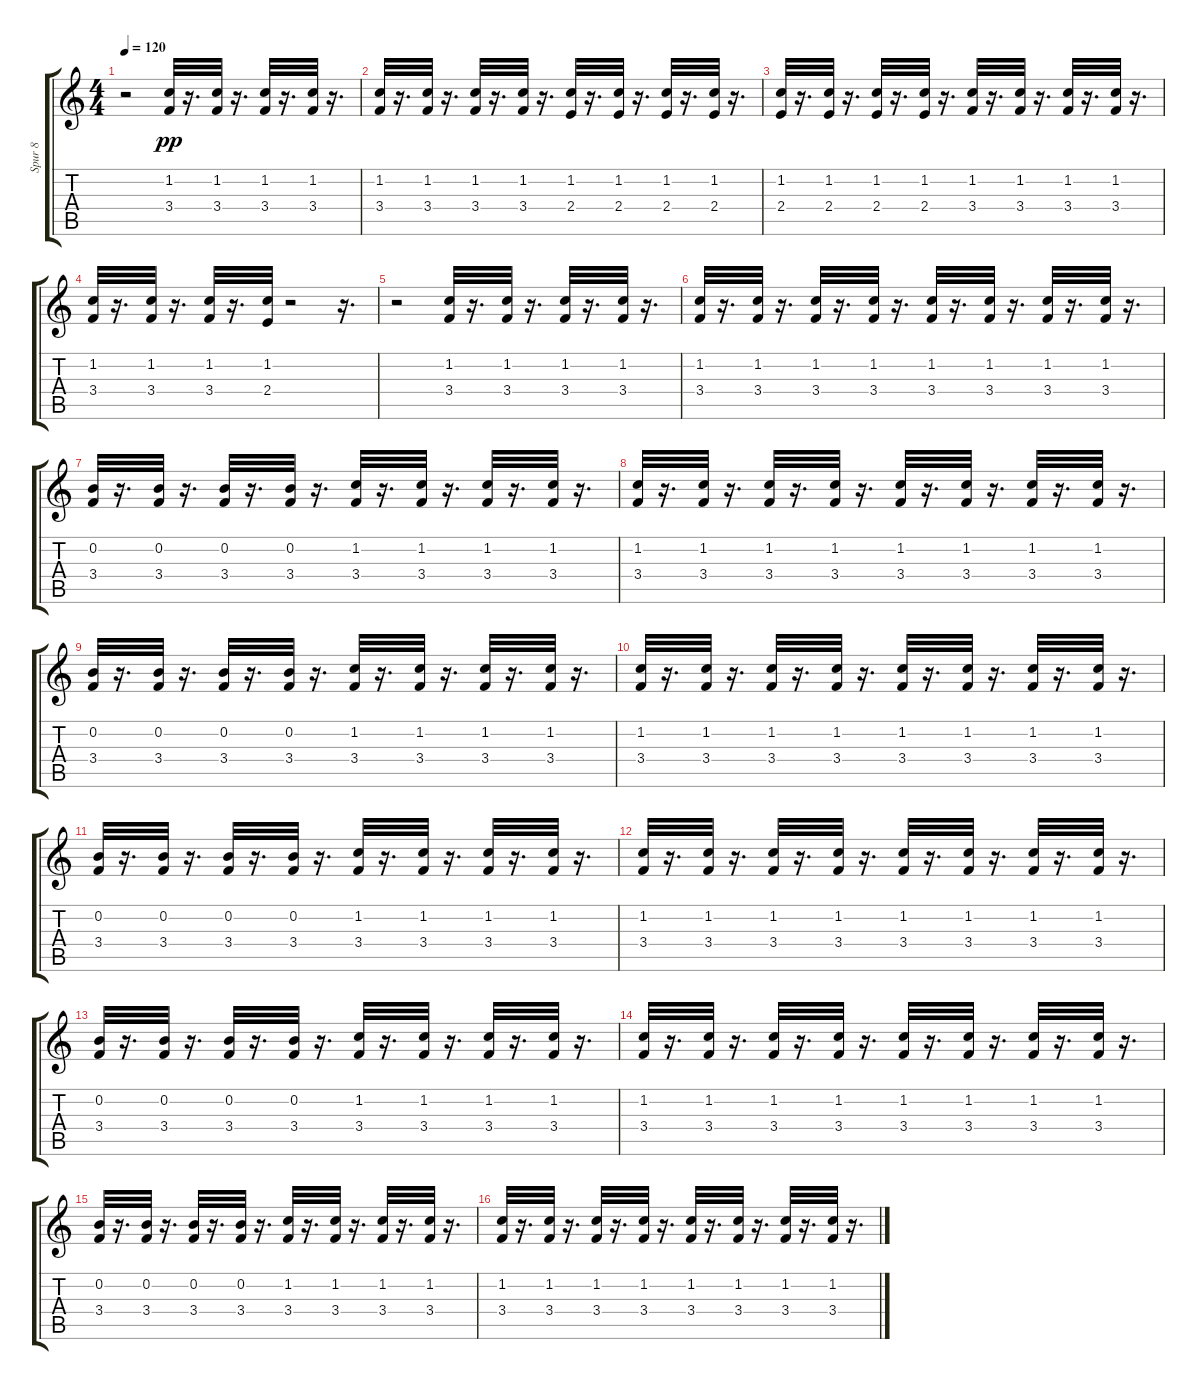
\track ("Spur 8" "Spur 8") {instrument synthbass1}
\staff {score tabs}
\tuning (E4 B3 G3 D3 A2 E2) {hide}
\ts (4 4)
\tempo 120
\clef g2
\ks c
r.2{dy pp} (1.2 3.4).32 r.16{d} (1.2 3.4).32 r.16{d} (1.2 3.4).32 r.16{d} (1.2 3.4).32 r.16{d} |
(1.2 3.4).32 r.16{d} (1.2 3.4).32 r.16{d} (1.2 3.4).32 r.16{d} (1.2 3.4).32 r.16{d} (1.2 2.4).32 r.16{d} (1.2 2.4).32 r.16{d} (1.2 2.4).32 r.16{d} (1.2 2.4).32 r.16{d} |
(1.2 2.4).32 r.16{d} (1.2 2.4).32 r.16{d} (1.2 2.4).32 r.16{d} (1.2 2.4).32 r.16{d} (1.2 3.4).32 r.16{d} (1.2 3.4).32 r.16{d} (1.2 3.4).32 r.16{d} (1.2 3.4).32 r.16{d} |
(1.2 3.4).32 r.16{d} (1.2 3.4).32 r.16{d} (1.2 3.4).32 r.16{d} (1.2 2.4).32 r.2 r.16{d} |
r.2 (1.2 3.4).32 r.16{d} (1.2 3.4).32 r.16{d} (1.2 3.4).32 r.16{d} (1.2 3.4).32 r.16{d} |
(1.2 3.4).32 r.16{d} (1.2 3.4).32 r.16{d} (1.2 3.4).32 r.16{d} (1.2 3.4).32 r.16{d} (1.2 3.4).32 r.16{d} (1.2 3.4).32 r.16{d} (1.2 3.4).32 r.16{d} (1.2 3.4).32 r.16{d} |
(0.2 3.4).32 r.16{d} (0.2 3.4).32 r.16{d} (0.2 3.4).32 r.16{d} (0.2 3.4).32 r.16{d} (1.2 3.4).32 r.16{d} (1.2 3.4).32 r.16{d} (1.2 3.4).32 r.16{d} (1.2 3.4).32 r.16{d} |
(1.2 3.4).32 r.16{d} (1.2 3.4).32 r.16{d} (1.2 3.4).32 r.16{d} (1.2 3.4).32 r.16{d} (1.2 3.4).32 r.16{d} (1.2 3.4).32 r.16{d} (1.2 3.4).32 r.16{d} (1.2 3.4).32 r.16{d} |
(0.2 3.4).32 r.16{d} (0.2 3.4).32 r.16{d} (0.2 3.4).32 r.16{d} (0.2 3.4).32 r.16{d} (1.2 3.4).32 r.16{d} (1.2 3.4).32 r.16{d} (1.2 3.4).32 r.16{d} (1.2 3.4).32 r.16{d} |
(1.2 3.4).32 r.16{d} (1.2 3.4).32 r.16{d} (1.2 3.4).32 r.16{d} (1.2 3.4).32 r.16{d} (1.2 3.4).32 r.16{d} (1.2 3.4).32 r.16{d} (1.2 3.4).32 r.16{d} (1.2 3.4).32 r.16{d} |
(0.2 3.4).32 r.16{d} (0.2 3.4).32 r.16{d} (0.2 3.4).32 r.16{d} (0.2 3.4).32 r.16{d} (1.2 3.4).32 r.16{d} (1.2 3.4).32 r.16{d} (1.2 3.4).32 r.16{d} (1.2 3.4).32 r.16{d} |
(1.2 3.4).32 r.16{d} (1.2 3.4).32 r.16{d} (1.2 3.4).32 r.16{d} (1.2 3.4).32 r.16{d} (1.2 3.4).32 r.16{d} (1.2 3.4).32 r.16{d} (1.2 3.4).32 r.16{d} (1.2 3.4).32 r.16{d} |
(0.2 3.4).32 r.16{d} (0.2 3.4).32 r.16{d} (0.2 3.4).32 r.16{d} (0.2 3.4).32 r.16{d} (1.2 3.4).32 r.16{d} (1.2 3.4).32 r.16{d} (1.2 3.4).32 r.16{d} (1.2 3.4).32 r.16{d} |
(1.2 3.4).32 r.16{d} (1.2 3.4).32 r.16{d} (1.2 3.4).32 r.16{d} (1.2 3.4).32 r.16{d} (1.2 3.4).32 r.16{d} (1.2 3.4).32 r.16{d} (1.2 3.4).32 r.16{d} (1.2 3.4).32 r.16{d} |
(0.2 3.4).32 r.16{d} (0.2 3.4).32 r.16{d} (0.2 3.4).32 r.16{d} (0.2 3.4).32 r.16{d} (1.2 3.4).32 r.16{d} (1.2 3.4).32 r.16{d} (1.2 3.4).32 r.16{d} (1.2 3.4).32 r.16{d} |
(1.2 3.4).32 r.16{d} (1.2 3.4).32 r.16{d} (1.2 3.4).32 r.16{d} (1.2 3.4).32 r.16{d} (1.2 3.4).32 r.16{d} (1.2 3.4).32 r.16{d} (1.2 3.4).32 r.16{d} (1.2 3.4).32 r.16{d}
